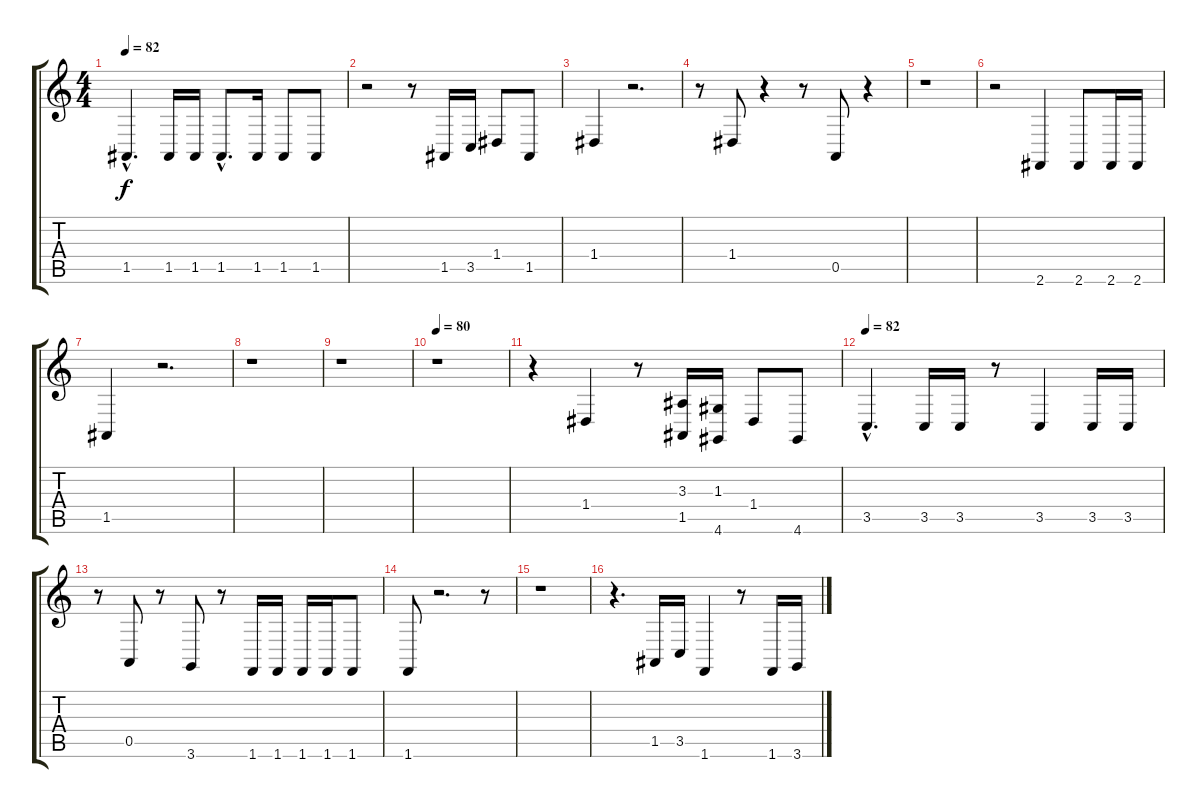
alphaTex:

\track "" {instrument timpani}
\staff {score tabs}
\tuning (E4 B3 G3 D3 A2 E2) {hide}
\ts (4 4)
\tempo 82
\clef g2
\ks c
1.5{hac}.4{d dy f} 1.5.16 1.5.16 1.5{hac}.8{d} 1.5.16 1.5.8 1.5.8 |
r.2 r.8 1.5.16 3.5.16 1.4.8 1.5.8 |
1.4.4 r.2{d} |
r.8 1.4.8 r.4 r.8 0.5.8 r.4 |
r.1 |
r.2 2.6.4 2.6.8 2.6.16 2.6.16 |
1.5.4 r.2{d} |
r.1 |
r.1 |
\tempo 80
r.1 |
r.4 1.4.4 r.8 (3.3 1.5).16 (1.3 4.6).16 1.4.8 4.6.8 |
\tempo 82
3.5{hac}.4{d} 3.5.16 3.5.16 r.8 3.5.4 3.5.16 3.5.16 |
r.8 0.5.8 r.8 3.6.8 r.8 1.6.16 1.6.16 1.6.16 1.6.16 1.6.8 |
1.6.8 r.2{d} r.8 |
r.1 |
r.4{d} 1.5.16 3.5.16 1.6.4 r.8 1.6.16 3.6.16
